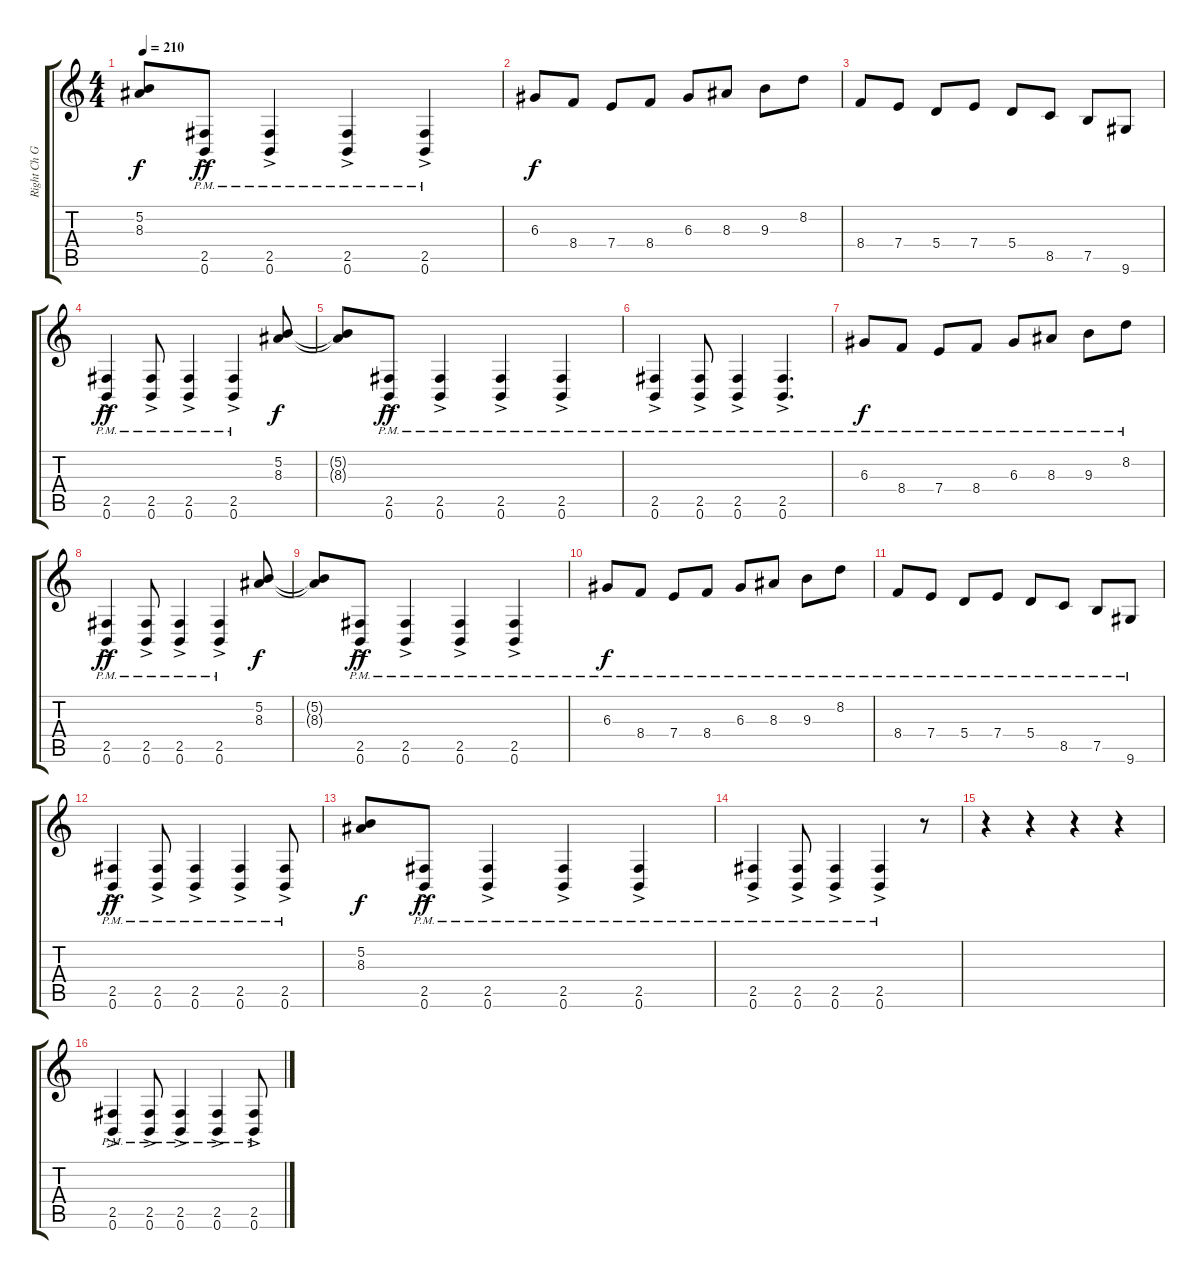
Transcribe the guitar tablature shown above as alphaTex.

\track ("Right Ch Guitar" "Right Ch G") {instrument distortionguitar}
\staff {score tabs}
\tuning (B3 Gb3 D3 A2 E2 B1) {hide}
\ts (4 4)
\tempo 210
\clef g2
\ks c
(5.2{t} 8.3{t}).8{dy f} (2.5{ac pm} 0.6{ac pm}).8{dy ff} (2.5{ac pm} 0.6{ac pm}).4 (2.5{ac pm} 0.6{ac pm}).4 (2.5{ac pm} 0.6{ac pm}).4 |
6.3.8{dy f} 8.4.8 7.4.8 8.4.8 6.3.8 8.3.8 9.3.8 8.2.8 |
8.4.8 7.4.8 5.4.8 7.4.8 5.4.8 8.5.8 7.5.8 9.6.8 |
(2.5{ac pm} 0.6{ac pm}).4{dy ff} (2.5{ac pm} 0.6{ac pm}).8 (2.5{ac pm} 0.6{ac pm}).4 (2.5{ac pm} 0.6{ac pm}).4 (5.2 8.3).8{dy f} |
(5.2{t} 8.3{t}).8 (2.5{ac pm} 0.6{ac pm}).8{dy ff} (2.5{ac pm} 0.6{ac pm}).4 (2.5{ac pm} 0.6{ac pm}).4 (2.5{ac pm} 0.6{ac pm}).4 |
(2.5{ac pm} 0.6{ac pm}).4 (2.5{ac pm} 0.6{ac pm}).8 (2.5{ac pm} 0.6{ac pm}).4 (2.5{ac pm} 0.6{ac pm}).4{d} |
6.3{pm}.8{dy f} 8.4{pm}.8 7.4{pm}.8 8.4{pm}.8 6.3{pm}.8 8.3{pm}.8 9.3{pm}.8 8.2{pm}.8 |
(2.5{ac pm} 0.6{ac pm}).4{dy ff} (2.5{ac pm} 0.6{ac pm}).8 (2.5{ac pm} 0.6{ac pm}).4 (2.5{ac pm} 0.6{ac pm}).4 (5.2 8.3).8{dy f} |
(5.2{t} 8.3{t}).8 (2.5{ac pm} 0.6{ac pm}).8{dy ff} (2.5{ac pm} 0.6{ac pm}).4 (2.5{ac pm} 0.6{ac pm}).4 (2.5{ac pm} 0.6{ac pm}).4 |
6.3{pm}.8{dy f} 8.4{pm}.8 7.4{pm}.8 8.4{pm}.8 6.3{pm}.8 8.3{pm}.8 9.3{pm}.8 8.2{pm}.8 |
8.4{pm}.8 7.4{pm}.8 5.4{pm}.8 7.4{pm}.8 5.4{pm}.8 8.5{pm}.8 7.5{pm}.8 9.6{pm}.8 |
(2.5{ac pm} 0.6{ac pm}).4{dy ff} (2.5{ac pm} 0.6{ac pm}).8 (2.5{ac pm} 0.6{ac pm}).4 (2.5{ac pm} 0.6{ac pm}).4 (2.5{ac pm} 0.6{ac pm}).8 |
(5.2 8.3).8{dy f} (2.5{ac pm} 0.6{ac pm}).8{dy ff} (2.5{ac pm} 0.6{ac pm}).4 (2.5{ac pm} 0.6{ac pm}).4 (2.5{ac pm} 0.6{ac pm}).4 |
(2.5{ac pm} 0.6{ac pm}).4 (2.5{ac pm} 0.6{ac pm}).8 (2.5{ac pm} 0.6{ac pm}).4 (2.5{ac pm} 0.6{ac pm}).4 r.8 |
r.4 r.4 r.4 r.4 |
(2.5{ac pm} 0.6{ac pm}).4 (2.5{ac pm} 0.6{ac pm}).8 (2.5{ac pm} 0.6{ac pm}).4 (2.5{ac pm} 0.6{ac pm}).4 (2.5{ac pm} 0.6{ac pm}).8
